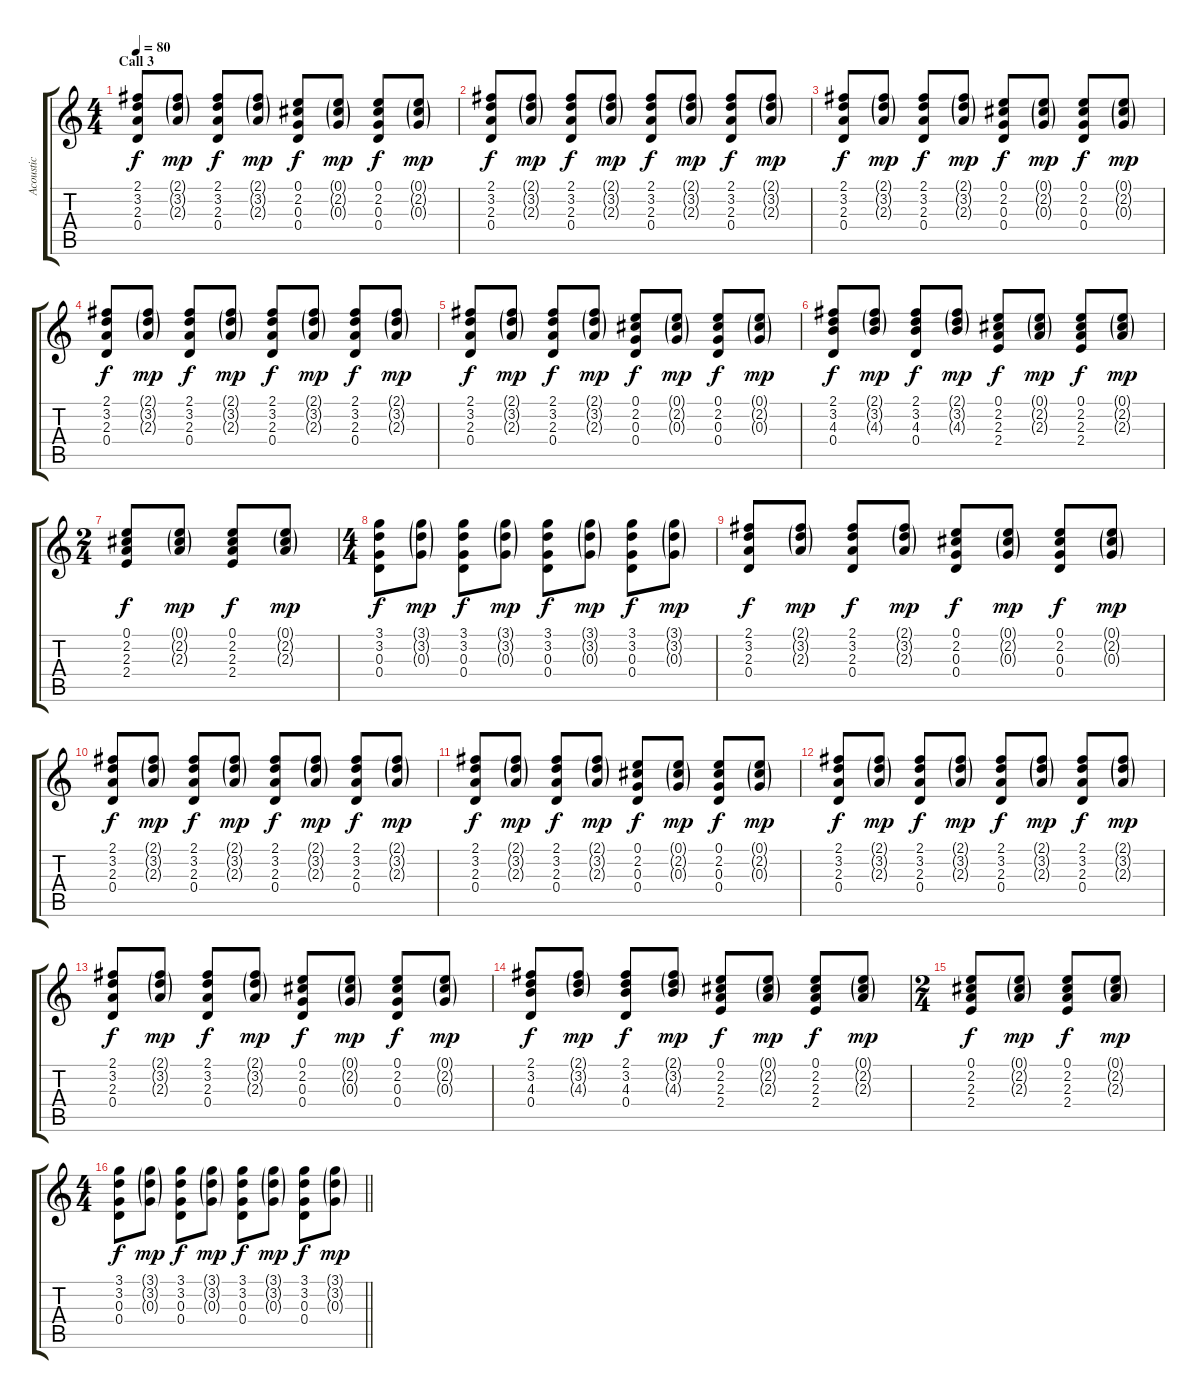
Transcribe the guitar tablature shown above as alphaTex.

\track ("Acoustic" "Acoustic") {instrument acousticguitarsteel}
\staff {score tabs}
\tuning (E4 B3 G3 D3 A2 E2) {hide}
\ts (4 4)
\section ("" "Call 3")
\tempo 80
\clef g2
\ks c
(2.1 3.2 2.3 0.4).8{dy f} (2.1{g} 3.2{g} 2.3{g}).8{dy mp} (2.1 3.2 2.3 0.4).8{dy f} (2.1{g} 3.2{g} 2.3{g}).8{dy mp} (0.1 2.2 0.3 0.4).8{dy f} (0.1{g} 2.2{g} 0.3{g}).8{dy mp} (0.1 2.2 0.3 0.4).8{dy f} (0.1{g} 2.2{g} 0.3{g}).8{dy mp} |
(2.1 3.2 2.3 0.4).8{dy f} (2.1{g} 3.2{g} 2.3{g}).8{dy mp} (2.1 3.2 2.3 0.4).8{dy f} (2.1{g} 3.2{g} 2.3{g}).8{dy mp} (2.1 3.2 2.3 0.4).8{dy f} (2.1{g} 3.2{g} 2.3{g}).8{dy mp} (2.1 3.2 2.3 0.4).8{dy f} (2.1{g} 3.2{g} 2.3{g}).8{dy mp} |
(2.1 3.2 2.3 0.4).8{dy f} (2.1{g} 3.2{g} 2.3{g}).8{dy mp} (2.1 3.2 2.3 0.4).8{dy f} (2.1{g} 3.2{g} 2.3{g}).8{dy mp} (0.1 2.2 0.3 0.4).8{dy f} (0.1{g} 2.2{g} 0.3{g}).8{dy mp} (0.1 2.2 0.3 0.4).8{dy f} (0.1{g} 2.2{g} 0.3{g}).8{dy mp} |
(2.1 3.2 2.3 0.4).8{dy f} (2.1{g} 3.2{g} 2.3{g}).8{dy mp} (2.1 3.2 2.3 0.4).8{dy f} (2.1{g} 3.2{g} 2.3{g}).8{dy mp} (2.1 3.2 2.3 0.4).8{dy f} (2.1{g} 3.2{g} 2.3{g}).8{dy mp} (2.1 3.2 2.3 0.4).8{dy f} (2.1{g} 3.2{g} 2.3{g}).8{dy mp} |
(2.1 3.2 2.3 0.4).8{dy f} (2.1{g} 3.2{g} 2.3{g}).8{dy mp} (2.1 3.2 2.3 0.4).8{dy f} (2.1{g} 3.2{g} 2.3{g}).8{dy mp} (0.1 2.2 0.3 0.4).8{dy f} (0.1{g} 2.2{g} 0.3{g}).8{dy mp} (0.1 2.2 0.3 0.4).8{dy f} (0.1{g} 2.2{g} 0.3{g}).8{dy mp} |
(2.1 3.2 4.3 0.4).8{dy f} (2.1{g} 3.2{g} 4.3{g}).8{dy mp} (2.1 3.2 4.3 0.4).8{dy f} (2.1{g} 3.2{g} 4.3{g}).8{dy mp} (0.1 2.2 2.3 2.4).8{dy f} (0.1{g} 2.2{g} 2.3{g}).8{dy mp} (0.1 2.2 2.3 2.4).8{dy f} (0.1{g} 2.2{g} 2.3{g}).8{dy mp} |
\ts (2 4)
(0.1 2.2 2.3 2.4).8{dy f} (0.1{g} 2.2{g} 2.3{g}).8{dy mp} (0.1 2.2 2.3 2.4).8{dy f} (0.1{g} 2.2{g} 2.3{g}).8{dy mp} |
\ts (4 4)
(3.1 3.2 0.3 0.4).8{dy f} (3.1{g} 3.2{g} 0.3{g}).8{dy mp} (3.1 3.2 0.3 0.4).8{dy f} (3.1{g} 3.2{g} 0.3{g}).8{dy mp} (3.1 3.2 0.3 0.4).8{dy f} (3.1{g} 3.2{g} 0.3{g}).8{dy mp} (3.1 3.2 0.3 0.4).8{dy f} (3.1{g} 3.2{g} 0.3{g}).8{dy mp} |
(2.1 3.2 2.3 0.4).8{dy f} (2.1{g} 3.2{g} 2.3{g}).8{dy mp} (2.1 3.2 2.3 0.4).8{dy f} (2.1{g} 3.2{g} 2.3{g}).8{dy mp} (0.1 2.2 0.3 0.4).8{dy f} (0.1{g} 2.2{g} 0.3{g}).8{dy mp} (0.1 2.2 0.3 0.4).8{dy f} (0.1{g} 2.2{g} 0.3{g}).8{dy mp} |
(2.1 3.2 2.3 0.4).8{dy f} (2.1{g} 3.2{g} 2.3{g}).8{dy mp} (2.1 3.2 2.3 0.4).8{dy f} (2.1{g} 3.2{g} 2.3{g}).8{dy mp} (2.1 3.2 2.3 0.4).8{dy f} (2.1{g} 3.2{g} 2.3{g}).8{dy mp} (2.1 3.2 2.3 0.4).8{dy f} (2.1{g} 3.2{g} 2.3{g}).8{dy mp} |
(2.1 3.2 2.3 0.4).8{dy f} (2.1{g} 3.2{g} 2.3{g}).8{dy mp} (2.1 3.2 2.3 0.4).8{dy f} (2.1{g} 3.2{g} 2.3{g}).8{dy mp} (0.1 2.2 0.3 0.4).8{dy f} (0.1{g} 2.2{g} 0.3{g}).8{dy mp} (0.1 2.2 0.3 0.4).8{dy f} (0.1{g} 2.2{g} 0.3{g}).8{dy mp} |
(2.1 3.2 2.3 0.4).8{dy f} (2.1{g} 3.2{g} 2.3{g}).8{dy mp} (2.1 3.2 2.3 0.4).8{dy f} (2.1{g} 3.2{g} 2.3{g}).8{dy mp} (2.1 3.2 2.3 0.4).8{dy f} (2.1{g} 3.2{g} 2.3{g}).8{dy mp} (2.1 3.2 2.3 0.4).8{dy f} (2.1{g} 3.2{g} 2.3{g}).8{dy mp} |
(2.1 3.2 2.3 0.4).8{dy f} (2.1{g} 3.2{g} 2.3{g}).8{dy mp} (2.1 3.2 2.3 0.4).8{dy f} (2.1{g} 3.2{g} 2.3{g}).8{dy mp} (0.1 2.2 0.3 0.4).8{dy f} (0.1{g} 2.2{g} 0.3{g}).8{dy mp} (0.1 2.2 0.3 0.4).8{dy f} (0.1{g} 2.2{g} 0.3{g}).8{dy mp} |
(2.1 3.2 4.3 0.4).8{dy f} (2.1{g} 3.2{g} 4.3{g}).8{dy mp} (2.1 3.2 4.3 0.4).8{dy f} (2.1{g} 3.2{g} 4.3{g}).8{dy mp} (0.1 2.2 2.3 2.4).8{dy f} (0.1{g} 2.2{g} 2.3{g}).8{dy mp} (0.1 2.2 2.3 2.4).8{dy f} (0.1{g} 2.2{g} 2.3{g}).8{dy mp} |
\ts (2 4)
(0.1 2.2 2.3 2.4).8{dy f} (0.1{g} 2.2{g} 2.3{g}).8{dy mp} (0.1 2.2 2.3 2.4).8{dy f} (0.1{g} 2.2{g} 2.3{g}).8{dy mp} |
\ts (4 4)
\barLineRight lightlight
(3.1 3.2 0.3 0.4).8{dy f} (3.1{g} 3.2{g} 0.3{g}).8{dy mp} (3.1 3.2 0.3 0.4).8{dy f} (3.1{g} 3.2{g} 0.3{g}).8{dy mp} (3.1 3.2 0.3 0.4).8{dy f} (3.1{g} 3.2{g} 0.3{g}).8{dy mp} (3.1 3.2 0.3 0.4).8{dy f} (3.1{g} 3.2{g} 0.3{g}).8{dy mp}
